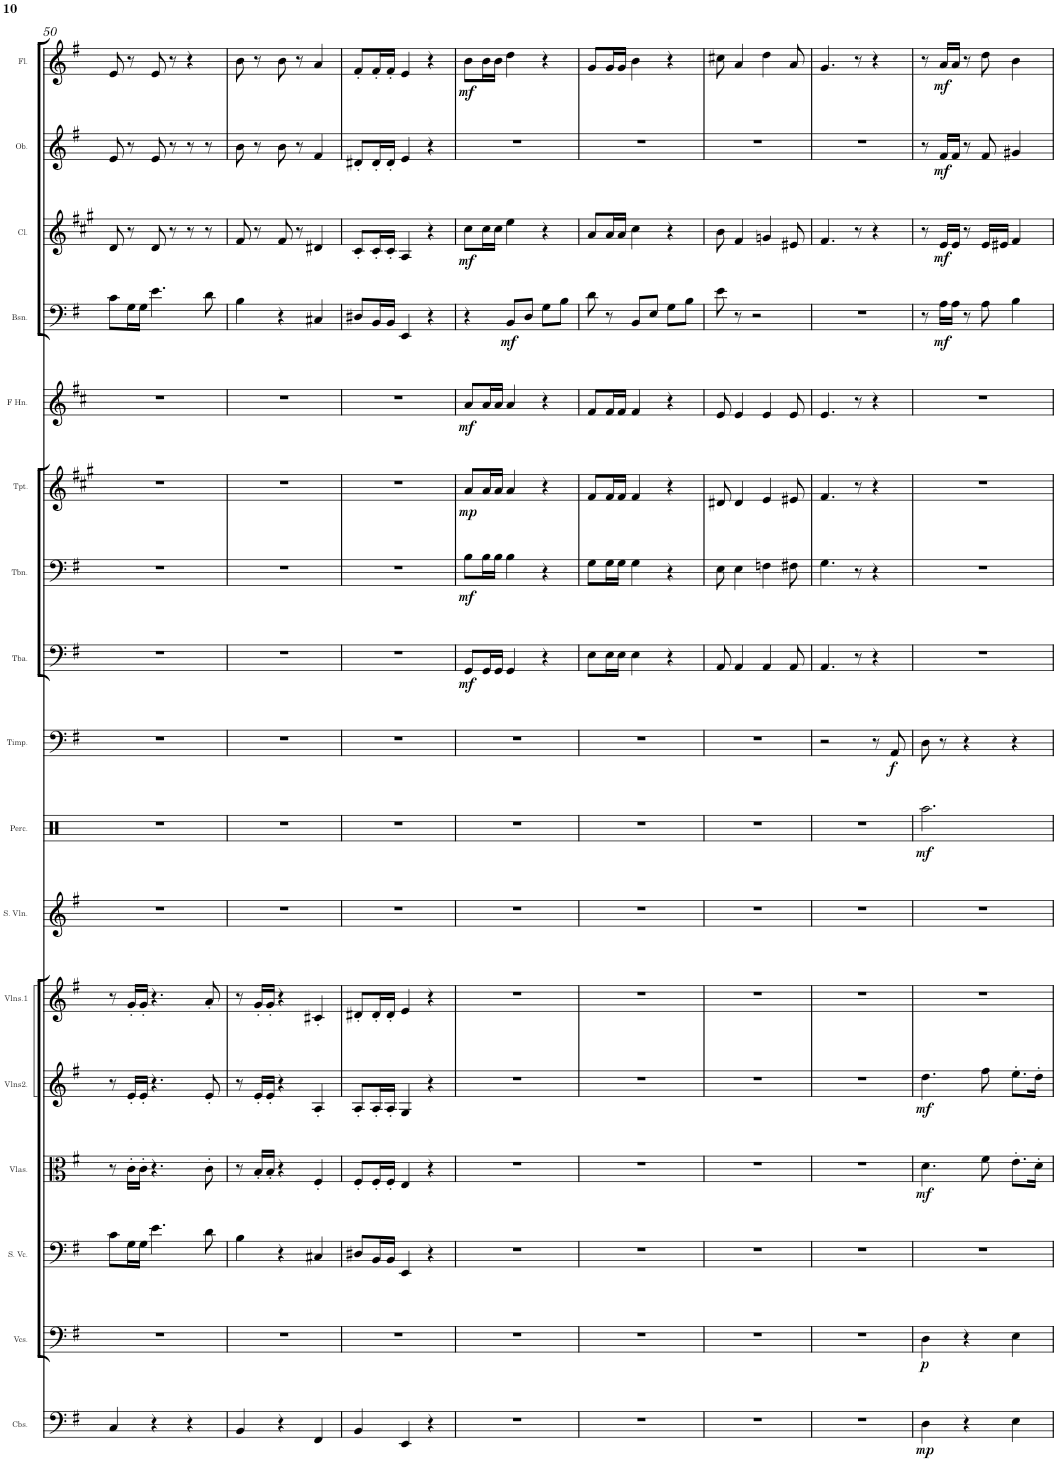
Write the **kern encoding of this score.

**kern	**dynam	**kern	**dynam	**kern	**kern	**dynam	**kern	**dynam	**kern	**kern	**kern	**dynam	**kern	**dynam	**kern	**dynam	**kern	**dynam	**kern	**dynam	**kern	**dynam	**kern	**dynam	**kern	**dynam	**kern	**dynam	**kern	**dynam
*part17	*part17	*part16	*part16	*part15	*part14	*part14	*part13	*part13	*part12	*part11	*part10	*part10	*part9	*part9	*part8	*part8	*part7	*part7	*part6	*part6	*part5	*part5	*part4	*part4	*part3	*part3	*part2	*part2	*part1	*part1
*staff17	*staff17	*staff16	*staff16	*staff15	*staff14	*staff14	*staff13	*staff13	*staff12	*staff11	*staff10	*staff10	*staff9	*staff9	*staff8	*staff8	*staff7	*staff7	*staff6	*staff6	*staff5	*staff5	*staff4	*staff4	*staff3	*staff3	*staff2	*staff2	*staff1	*staff1
*I"Contrabass Section	*	*I"Violoncello Section	*	*I"Solo cello	*I"Viola Section	*	*I"Violin Section2	*	*I"Violin Section1	*I"Solo Violin	*I"Percussion	*	*I"Timpani	*	*I"Tuba	*	*I"Trombone	*	*I"Trumpet	*	*I"French Horn	*	*I"Bassoon	*	*I"Clarinet	*	*I"Oboe	*	*I"Flute	*
*I'Cbs.	*	*I'Vcs.	*	*	*I'Vlas.	*	*I'Vlns2.	*	*I'Vlns.1	*I'S. Vln.	*I'Perc.	*	*I'Timp.	*	*I'Tba.	*	*I'Tbn.	*	*I'Tpt.	*	*I'F Hn.	*	*I'Bsn.	*	*I'Cl.	*	*I'Ob.	*	*I'Fl.	*
!!LO:PB:g=z
*clefF4	*	*clefF4	*	*clefF4	*clefC3	*	*clefG2	*	*clefG2	*clefG2	*clefX	*	*clefF4	*	*clefF4	*	*clefF4	*	*clefG2	*	*clefG2	*	*clefF4	*	*clefG2	*	*clefG2	*	*clefG2	*
*Trd7c12	*	*	*	*	*	*	*	*	*	*	*	*	*	*	*	*	*	*	*Trd1c2	*	*Trd4c7	*	*	*	*Trd1c2	*	*	*	*	*
*k[f#]	*	*k[f#]	*	*k[f#]	*k[f#]	*	*k[f#]	*	*k[f#]	*k[f#]	*k[f#]	*	*k[f#]	*	*k[f#]	*	*k[f#]	*	*k[f#c#g#]	*	*k[f#c#]	*	*k[f#]	*	*k[f#c#g#]	*	*k[f#]	*	*k[f#]	*
*G:	*	*G:	*	*G:	*G:	*	*G:	*	*G:	*G:	*G:	*	*G:	*	*G:	*	*G:	*	*A:	*	*D:	*	*G:	*	*A:	*	*G:	*	*G:	*
*M3/4	*	*M3/4	*	*M3/4	*M3/4	*	*M3/4	*	*M3/4	*M3/4	*M3/4	*	*M3/4	*	*M3/4	*	*M3/4	*	*M3/4	*	*M3/4	*	*M3/4	*	*M3/4	*	*M3/4	*	*M3/4	*
=50	=50	=50	=50	=50	=50	=50	=50	=50	=50	=50	=50	=50	=50	=50	=50	=50	=50	=50	=50	=50	=50	=50	=50	=50	=50	=50	=50	=50	=50	=50
4C/	.	2.r	.	8c\L	8r	.	8r	.	8r	2.r	2.r	.	2.r	.	2.r	.	2.r	.	2.r	.	2.r	.	8c\L	.	8d/	.	8e/	.	8e/	.
.	.	.	.	16G\L	16c'\LL	.	16e'/LL	.	16g'/LL	.	.	.	.	.	.	.	.	.	.	.	.	.	16G\L	.	8r	.	8r	.	8r	.
.	.	.	.	16G\JJ	16c'\JJ	.	16e'/JJ	.	16g'/JJ	.	.	.	.	.	.	.	.	.	.	.	.	.	16G\JJ	.	.	.	.	.	.	.
4r	.	.	.	4.e\	4.r	.	4.r	.	4.r	.	.	.	.	.	.	.	.	.	.	.	.	.	4.e\	.	8d/	.	8e/	.	8e/	.
.	.	.	.	.	.	.	.	.	.	.	.	.	.	.	.	.	.	.	.	.	.	.	.	.	8r	.	8r	.	8r	.
4r	.	.	.	.	.	.	.	.	.	.	.	.	.	.	.	.	.	.	.	.	.	.	.	.	8r	.	8r	.	4r	.
.	.	.	.	8d\	8c'\	.	8e'/	.	8a'/	.	.	.	.	.	.	.	.	.	.	.	.	.	8d\	.	8r	.	8r	.	.	.
=51	=51	=51	=51	=51	=51	=51	=51	=51	=51	=51	=51	=51	=51	=51	=51	=51	=51	=51	=51	=51	=51	=51	=51	=51	=51	=51	=51	=51	=51	=51
4BB/	.	2.r	.	4B\	8r	.	8r	.	8r	2.r	2.r	.	2.r	.	2.r	.	2.r	.	2.r	.	2.r	.	4B\	.	8f#/	.	8b\	.	8b\	.
.	.	.	.	.	16B'/LL	.	16e'/LL	.	16g'/LL	.	.	.	.	.	.	.	.	.	.	.	.	.	.	.	8r	.	8r	.	8r	.
.	.	.	.	.	16B'/JJ	.	16e'/JJ	.	16g'/JJ	.	.	.	.	.	.	.	.	.	.	.	.	.	.	.	.	.	.	.	.	.
4r	.	.	.	4r	4r	.	4r	.	4r	.	.	.	.	.	.	.	.	.	.	.	.	.	4r	.	8f#/	.	8b\	.	8b\	.
.	.	.	.	.	.	.	.	.	.	.	.	.	.	.	.	.	.	.	.	.	.	.	.	.	8r	.	8r	.	8r	.
4FF#/	.	.	.	4C#X/	4F#'/	.	4A'/	.	4c#X'/	.	.	.	.	.	.	.	.	.	.	.	.	.	4C#X/	.	4d#X/	.	4f#/	.	4a/	.
=52	=52	=52	=52	=52	=52	=52	=52	=52	=52	=52	=52	=52	=52	=52	=52	=52	=52	=52	=52	=52	=52	=52	=52	=52	=52	=52	=52	=52	=52	=52
4BB/	.	2.r	.	8D#X/L	8F#'/L	.	8A'/L	.	8d#X'/L	2.r	2.r	.	2.r	.	2.r	.	2.r	.	2.r	.	2.r	.	8D#X/L	.	8c#'/L	.	8d#X'/L	.	8f#'/L	.
.	.	.	.	16BB/L	16F#'/L	.	16A'/L	.	16d#'/L	.	.	.	.	.	.	.	.	.	.	.	.	.	16BB/L	.	16c#'/L	.	16d#'/L	.	16f#'/L	.
.	.	.	.	16BB/JJ	16F#'/JJ	.	16A'/JJ	.	16d#'/JJ	.	.	.	.	.	.	.	.	.	.	.	.	.	16BB/JJ	.	16c#'/JJ	.	16d#'/JJ	.	16f#'/JJ	.
4EE/	.	.	.	4EE/	4E/	.	4G/	.	4e/	.	.	.	.	.	.	.	.	.	.	.	.	.	4EE/	.	4A/	.	4e/	.	4e/	.
4r	.	.	.	4r	4r	.	4r	.	4r	.	.	.	.	.	.	.	.	.	.	.	.	.	4r	.	4r	.	4r	.	4r	.
=53	=53	=53	=53	=53	=53	=53	=53	=53	=53	=53	=53	=53	=53	=53	=53	=53	=53	=53	=53	=53	=53	=53	=53	=53	=53	=53	=53	=53	=53	=53
!	!	!	!	!	!	!	!	!	!	!	!	!	!	!	!	!LO:DY:b	!	!LO:DY:b	!	!LO:DY:b	!	!LO:DY:b	!	!	!	!LO:DY:b	!	!	!	!LO:DY:b
2.r	.	2.r	.	2.r	2.r	.	2.r	.	2.r	2.r	2.r	.	2.r	.	8GG/L	mf	8B\L	mf	8a/L	mp	8a/L	mf	4r	.	8cc#\L	mf	2.r	.	8b\L	mf
.	.	.	.	.	.	.	.	.	.	.	.	.	.	.	16GG/L	.	16B\L	.	16a/L	.	16a/L	.	.	.	16cc#\L	.	.	.	16b\L	.
.	.	.	.	.	.	.	.	.	.	.	.	.	.	.	16GG/JJ	.	16B\JJ	.	16a/JJ	.	16a/JJ	.	.	.	16cc#\JJ	.	.	.	16b\JJ	.
!	!	!	!	!	!	!	!	!	!	!	!	!	!	!	!	!	!	!	!	!	!	!	!	!LO:DY:b	!	!	!	!	!	!
.	.	.	.	.	.	.	.	.	.	.	.	.	.	.	4GG/	.	4B\	.	4a/	.	4a/	.	8BB/L	mf	4ee\	.	.	.	4dd\	.
.	.	.	.	.	.	.	.	.	.	.	.	.	.	.	.	.	.	.	.	.	.	.	8D/J	.	.	.	.	.	.	.
.	.	.	.	.	.	.	.	.	.	.	.	.	.	.	4r	.	4r	.	4r	.	4r	.	8G\L	.	4r	.	.	.	4r	.
.	.	.	.	.	.	.	.	.	.	.	.	.	.	.	.	.	.	.	.	.	.	.	8B\J	.	.	.	.	.	.	.
=54	=54	=54	=54	=54	=54	=54	=54	=54	=54	=54	=54	=54	=54	=54	=54	=54	=54	=54	=54	=54	=54	=54	=54	=54	=54	=54	=54	=54	=54	=54
2.r	.	2.r	.	2.r	2.r	.	2.r	.	2.r	2.r	2.r	.	2.r	.	8E\L	.	8G\L	.	8f#/L	.	8f#/L	.	8d\	.	8a/L	.	2.r	.	8g/L	.
.	.	.	.	.	.	.	.	.	.	.	.	.	.	.	16E\L	.	16G\L	.	16f#/L	.	16f#/L	.	8r	.	16a/L	.	.	.	16g/L	.
.	.	.	.	.	.	.	.	.	.	.	.	.	.	.	16E\JJ	.	16G\JJ	.	16f#/JJ	.	16f#/JJ	.	.	.	16a/JJ	.	.	.	16g/JJ	.
.	.	.	.	.	.	.	.	.	.	.	.	.	.	.	4E\	.	4G\	.	4f#/	.	4f#/	.	8BB/L	.	4cc#\	.	.	.	4b\	.
.	.	.	.	.	.	.	.	.	.	.	.	.	.	.	.	.	.	.	.	.	.	.	8E/J	.	.	.	.	.	.	.
.	.	.	.	.	.	.	.	.	.	.	.	.	.	.	4r	.	4r	.	4r	.	4r	.	8G\L	.	4r	.	.	.	4r	.
.	.	.	.	.	.	.	.	.	.	.	.	.	.	.	.	.	.	.	.	.	.	.	8B\J	.	.	.	.	.	.	.
=55	=55	=55	=55	=55	=55	=55	=55	=55	=55	=55	=55	=55	=55	=55	=55	=55	=55	=55	=55	=55	=55	=55	=55	=55	=55	=55	=55	=55	=55	=55
2.r	.	2.r	.	2.r	2.r	.	2.r	.	2.r	2.r	2.r	.	2.r	.	8AA/	.	8E\	.	8d#X/	.	8e/	.	8e\	.	8b\	.	2.r	.	8cc#X\	.
.	.	.	.	.	.	.	.	.	.	.	.	.	.	.	4AA/	.	4E\	.	4d#/	.	4e/	.	8r	.	4f#/	.	.	.	4a/	.
.	.	.	.	.	.	.	.	.	.	.	.	.	.	.	.	.	.	.	.	.	.	.	2r	.	.	.	.	.	.	.
.	.	.	.	.	.	.	.	.	.	.	.	.	.	.	4AA/	.	4Fn\	.	4e/	.	4e/	.	.	.	4gn/	.	.	.	4dd\	.
.	.	.	.	.	.	.	.	.	.	.	.	.	.	.	8AA/	.	8F#X\	.	8e#X/	.	8e/	.	.	.	8e#X/	.	.	.	8a/	.
=56	=56	=56	=56	=56	=56	=56	=56	=56	=56	=56	=56	=56	=56	=56	=56	=56	=56	=56	=56	=56	=56	=56	=56	=56	=56	=56	=56	=56	=56	=56
2.r	.	2.r	.	2.r	2.r	.	2.r	.	2.r	2.r	2.r	.	2r	.	4.AA/	.	4.G\	.	4.f#/	.	4.e/	.	2.r	.	4.f#/	.	2.r	.	4.g/	.
.	.	.	.	.	.	.	.	.	.	.	.	.	.	.	8r	.	8r	.	8r	.	8r	.	.	.	8r	.	.	.	8r	.
.	.	.	.	.	.	.	.	.	.	.	.	.	8r	.	4r	.	4r	.	4r	.	4r	.	.	.	4r	.	.	.	4r	.
!	!	!	!	!	!	!	!	!	!	!	!	!	!	!LO:DY:b	!	!	!	!	!	!	!	!	!	!	!	!	!	!	!	!
.	.	.	.	.	.	.	.	.	.	.	.	.	8AA/	f	.	.	.	.	.	.	.	.	.	.	.	.	.	.	.	.
=57	=57	=57	=57	=57	=57	=57	=57	=57	=57	=57	=57	=57	=57	=57	=57	=57	=57	=57	=57	=57	=57	=57	=57	=57	=57	=57	=57	=57	=57	=57
!	!LO:DY:b	!	!LO:DY:b	!	!	!LO:DY:b	!	!LO:DY:b	!	!	!	!LO:DY:b	!	!	!	!	!	!	!	!	!	!	!	!	!	!	!	!	!	!
4D\	mp	4D\	p	2.r	4.d\	mf	4.dd\	mf	2.r	2.r	2.Raa\	mf	8D\	.	2.r	.	2.r	.	2.r	.	2.r	.	8r	.	8r	.	8r	.	8r	.
!	!	!	!	!	!	!	!	!	!	!	!	!	!	!	!	!	!	!	!	!	!	!	!	!LO:DY:b	!	!LO:DY:b	!	!LO:DY:b	!	!LO:DY:b
.	.	.	.	.	.	.	.	.	.	.	.	.	8r	.	.	.	.	.	.	.	.	.	16A\LL	mf	16e/LL	mf	16f#/LL	mf	16a/LL	mf
.	.	.	.	.	.	.	.	.	.	.	.	.	.	.	.	.	.	.	.	.	.	.	16A\JJ	.	16e/JJ	.	16f#/JJ	.	16a/JJ	.
4r	.	4r	.	.	.	.	.	.	.	.	.	.	4r	.	.	.	.	.	.	.	.	.	8r	.	8r	.	8r	.	8r	.
.	.	.	.	.	8f#\	.	8ff#\	.	.	.	.	.	.	.	.	.	.	.	.	.	.	.	8A\	.	16e/LL	.	8f#/	.	8dd\	.
.	.	.	.	.	.	.	.	.	.	.	.	.	.	.	.	.	.	.	.	.	.	.	.	.	16e#X/JJ	.	.	.	.	.
4E\	.	4E\	.	.	8.e'\L	.	8.ee'\L	.	.	.	.	.	4r	.	.	.	.	.	.	.	.	.	4B\	.	4f#/	.	4g#X/	.	4b\	.
.	.	.	.	.	16d'\Jk	.	16dd'\Jk	.	.	.	.	.	.	.	.	.	.	.	.	.	.	.	.	.	.	.	.	.	.	.
=	=	=	=	=	=	=	=	=	=	=	=	=	=	=	=	=	=	=	=	=	=	=	=	=	=	=	=	=	=	=
*-	*-	*-	*-	*-	*-	*-	*-	*-	*-	*-	*-	*-	*-	*-	*-	*-	*-	*-	*-	*-	*-	*-	*-	*-	*-	*-	*-	*-	*-	*-
